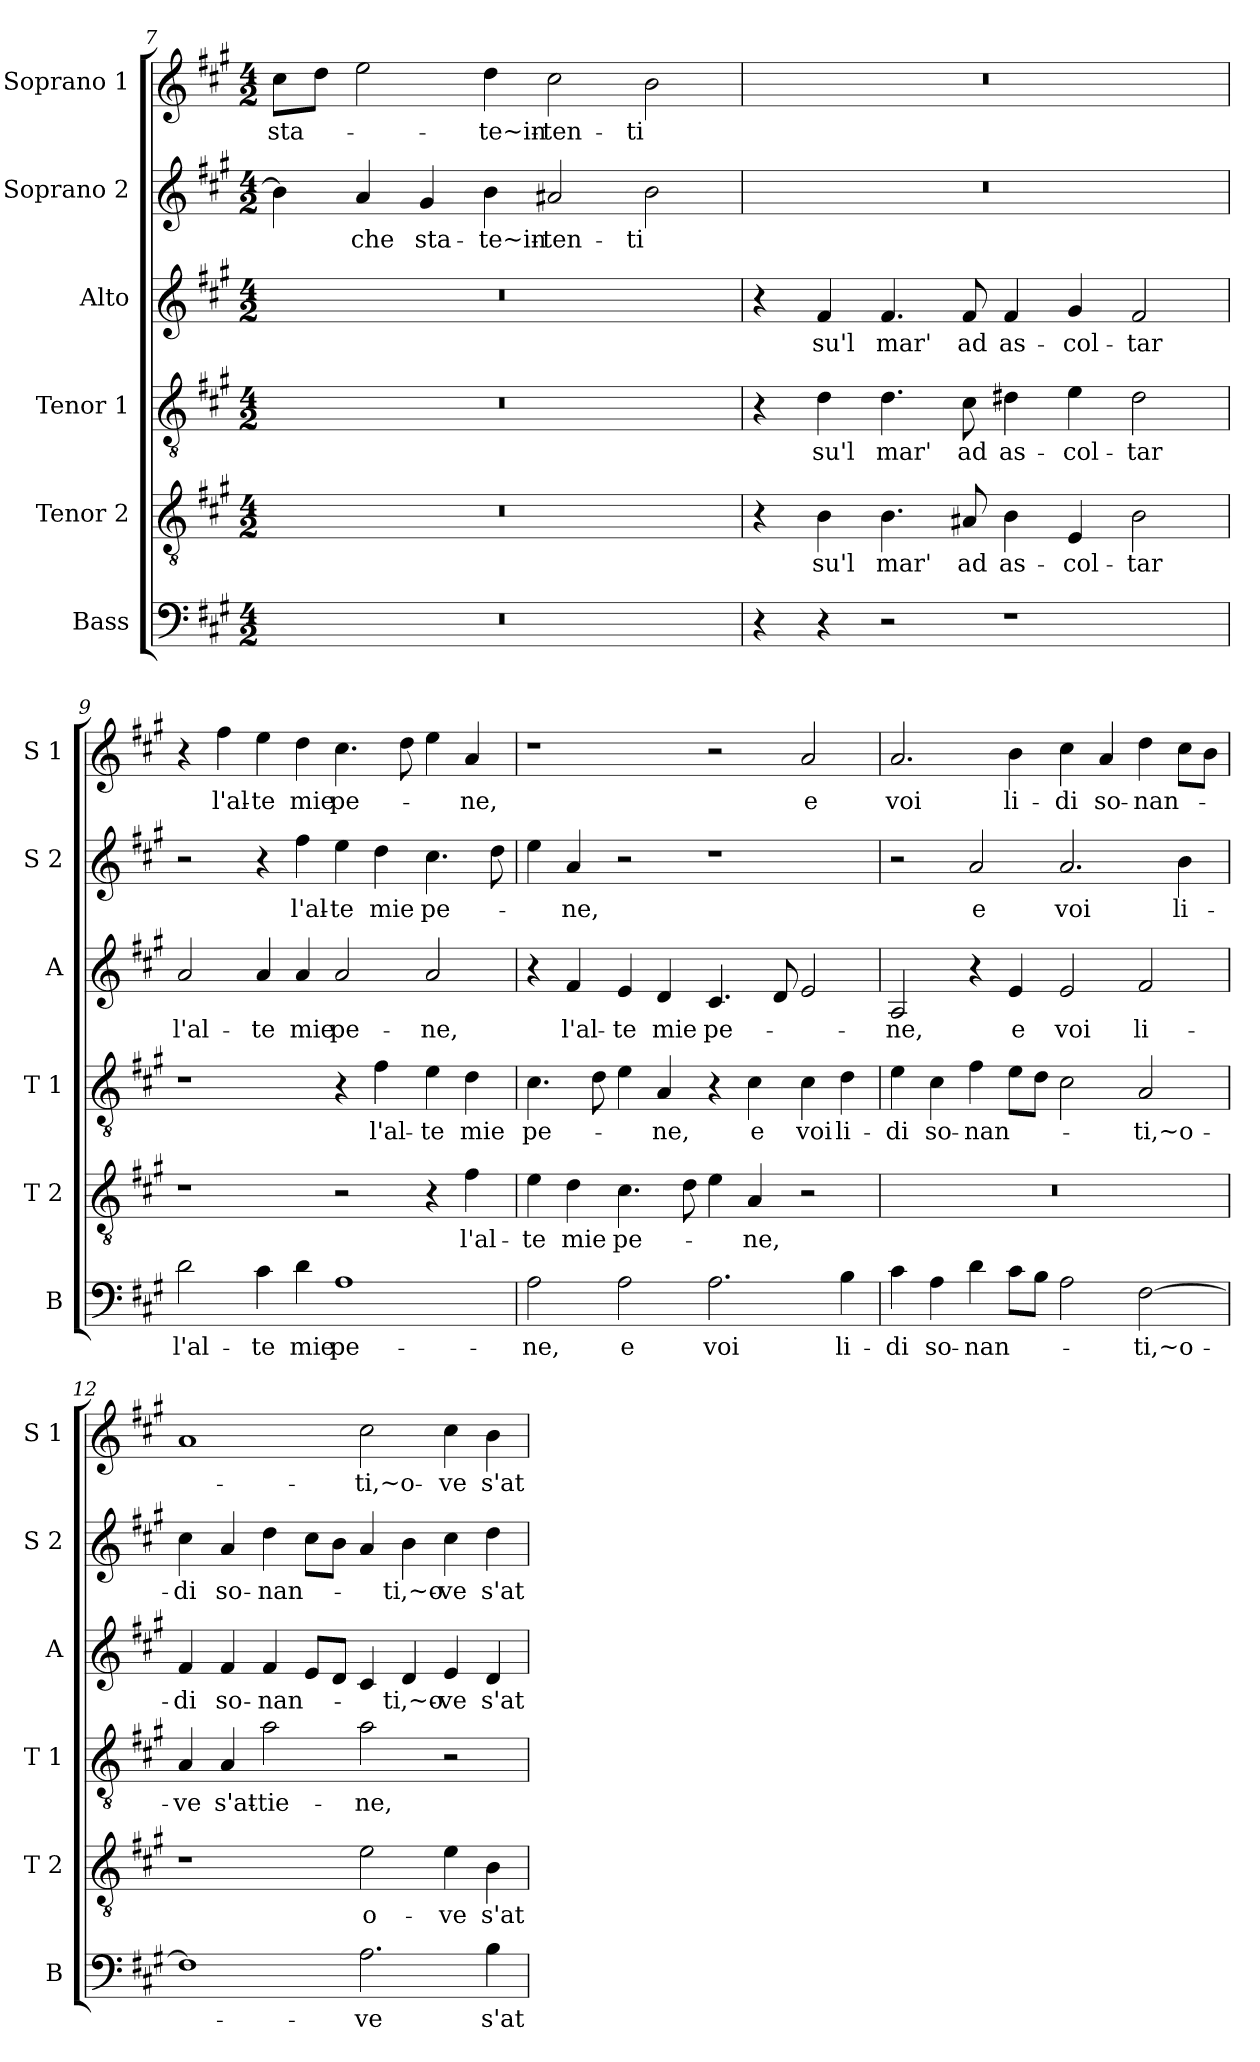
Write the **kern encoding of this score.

**kern	**text	**kern	**text	**kern	**text	**kern	**text	**kern	**text	**kern	**text
*part6	*part6	*part5	*part5	*part4	*part4	*part3	*part3	*part2	*part2	*part1	*part1
*staff6	*staff6	*staff5	*staff5	*staff4	*staff4	*staff3	*staff3	*staff2	*staff2	*staff1	*staff1
*I"Bass	*	*I"Tenor 2	*	*I"Tenor 1	*	*I"Alto	*	*I"Soprano 2	*	*I"Soprano 1	*
*I'B	*	*I'T 2	*	*I'T 1	*	*I'A	*	*I'S 2	*	*I'S 1	*
*clefF4	*	*clefGv2	*	*clefGv2	*	*clefG2	*	*clefG2	*	*clefG2	*
*k[f#c#g#]	*	*k[f#c#g#]	*	*k[f#c#g#]	*	*k[f#c#g#]	*	*k[f#c#g#]	*	*k[f#c#g#]	*
*A:	*	*A:	*	*A:	*	*A:	*	*A:	*	*A:	*
*M4/2	*	*M4/2	*	*M4/2	*	*M4/2	*	*M4/2	*	*M4/2	*
=7	=7	=7	=7	=7	=7	=7	=7	=7	=7	=7	=7
!	!	!	!	!	!	!	!	!	!	!	!LO:LY:b
0r	.	0r	.	0r	.	0r	.	4b\]	.	8cc#\L	sta-
.	.	.	.	.	.	.	.	.	.	8dd\J	.
!	!	!	!	!	!	!	!	!	!LO:LY:b	!	!
.	.	.	.	.	.	.	.	4a/	che	2ee\	.
!	!	!	!	!	!	!	!	!	!LO:LY:b	!	!
.	.	.	.	.	.	.	.	4g#/	sta-	.	.
!	!	!	!	!	!	!	!	!	!LO:LY:b	!	!LO:LY:b
.	.	.	.	.	.	.	.	4b\	-te~in-	4dd\	-te~in-
!	!	!	!	!	!	!	!	!	!LO:LY:b	!	!LO:LY:b
.	.	.	.	.	.	.	.	2a#X/	-ten-	2cc#\	-ten-
!	!	!	!	!	!	!	!	!	!LO:LY:b	!	!LO:LY:b
.	.	.	.	.	.	.	.	2b\	-ti	2b\	-ti
!!LO:LB:g=z
=8	=8	=8	=8	=8	=8	=8	=8	=8	=8	=8	=8
4r	.	4r	.	4r	.	4r	.	0r	.	0r	.
!	!	!	!LO:LY:b	!	!LO:LY:b	!	!LO:LY:b	!	!	!	!
4r	.	4B\	su'l	4d\	su'l	4f#/	su'l	.	.	.	.
!	!	!	!LO:LY:b	!	!LO:LY:b	!	!LO:LY:b	!	!	!	!
2r	.	4.B\	mar'	4.d\	mar'	4.f#/	mar'	.	.	.	.
!	!	!	!LO:LY:b	!	!LO:LY:b	!	!LO:LY:b	!	!	!	!
.	.	8A#X/	ad	8c#\	ad	8f#/	ad	.	.	.	.
!	!	!	!LO:LY:b	!	!LO:LY:b	!	!LO:LY:b	!	!	!	!
1r	.	4B\	as-	4d#X\	as-	4f#/	as-	.	.	.	.
!	!	!	!LO:LY:b	!	!LO:LY:b	!	!LO:LY:b	!	!	!	!
.	.	4E/	-col-	4e\	-col-	4g#/	-col-	.	.	.	.
!	!	!	!LO:LY:b	!	!LO:LY:b	!	!LO:LY:b	!	!	!	!
.	.	2B\	-tar	2d#\	-tar	2f#/	-tar	.	.	.	.
=9	=9	=9	=9	=9	=9	=9	=9	=9	=9	=9	=9
!	!LO:LY:b	!	!	!	!	!	!LO:LY:b	!	!	!	!
2d\	l'al-	1r	.	1r	.	2a/	l'al-	2r	.	4r	.
!	!	!	!	!	!	!	!	!	!	!	!LO:LY:b
.	.	.	.	.	.	.	.	.	.	4ff#\	l'al-
!	!LO:LY:b	!	!	!	!	!	!LO:LY:b	!	!	!	!LO:LY:b
4c#\	-te	.	.	.	.	4a/	-te	4r	.	4ee\	-te
!	!LO:LY:b	!	!	!	!	!	!LO:LY:b	!	!LO:LY:b	!	!LO:LY:b
4d\	mie	.	.	.	.	4a/	mie	4ff#\	l'al-	4dd\	mie
!	!LO:LY:b	!	!	!	!	!	!LO:LY:b	!	!LO:LY:b	!	!LO:LY:b
1A	pe-	2r	.	4r	.	2a/	pe-	4ee\	-te	4.cc#\	pe-
!	!	!	!	!	!LO:LY:b	!	!	!	!LO:LY:b	!	!
.	.	.	.	4f#\	l'al-	.	.	4dd\	mie	.	.
.	.	.	.	.	.	.	.	.	.	8dd\	.
!	!	!	!	!	!LO:LY:b	!	!LO:LY:b	!	!LO:LY:b	!	!
.	.	4r	.	4e\	-te	2a/	-ne,	4.cc#\	pe-	4ee\	.
!	!	!	!LO:LY:b	!	!LO:LY:b	!	!	!	!	!	!LO:LY:b
.	.	4f#\	l'al-	4d\	mie	.	.	.	.	4a/	-ne,
.	.	.	.	.	.	.	.	8dd\	.	.	.
=10	=10	=10	=10	=10	=10	=10	=10	=10	=10	=10	=10
!	!LO:LY:b	!	!LO:LY:b	!	!LO:LY:b	!	!	!	!	!	!
2A\	-ne,	4e\	-te	4.c#\	pe-	4r	.	4ee\	.	1r	.
!	!	!	!LO:LY:b	!	!	!	!LO:LY:b	!	!LO:LY:b	!	!
.	.	4d\	mie	.	.	4f#/	l'al-	4a/	-ne,	.	.
.	.	.	.	8d\	.	.	.	.	.	.	.
!	!LO:LY:b	!	!LO:LY:b	!	!	!	!LO:LY:b	!	!	!	!
2A\	e	4.c#\	pe-	4e\	.	4e/	-te	2r	.	.	.
!	!	!	!	!	!LO:LY:b	!	!LO:LY:b	!	!	!	!
.	.	.	.	4A/	-ne,	4d/	mie	.	.	.	.
.	.	8d\	.	.	.	.	.	.	.	.	.
!	!LO:LY:b	!	!	!	!	!	!LO:LY:b	!	!	!	!
2.A\	voi	4e\	.	4r	.	4.c#/	pe-	1r	.	2r	.
!	!	!	!LO:LY:b	!	!LO:LY:b	!	!	!	!	!	!
.	.	4A/	-ne,	4c#\	e	.	.	.	.	.	.
.	.	.	.	.	.	8d/	.	.	.	.	.
!	!	!	!	!	!LO:LY:b	!	!	!	!	!	!LO:LY:b
.	.	2r	.	4c#\	voi	2e/	.	.	.	2a/	e
!	!LO:LY:b	!	!	!	!LO:LY:b	!	!	!	!	!	!
4B\	li-	.	.	4d\	li-	.	.	.	.	.	.
!!LO:PB:g=z
=11	=11	=11	=11	=11	=11	=11	=11	=11	=11	=11	=11
!	!LO:LY:b	!	!	!	!LO:LY:b	!	!LO:LY:b	!	!	!	!LO:LY:b
4c#\	-di	0r	.	4e\	-di	2A/	-ne,	2r	.	2.a/	voi
!	!LO:LY:b	!	!	!	!LO:LY:b	!	!	!	!	!	!
4A\	so-	.	.	4c#\	so-	.	.	.	.	.	.
!	!LO:LY:b	!	!	!	!LO:LY:b	!	!	!	!LO:LY:b	!	!
4d\	-nan-	.	.	4f#\	-nan-	4r	.	2a/	e	.	.
!	!	!	!	!	!	!	!LO:LY:b	!	!	!	!LO:LY:b
8c#\L	.	.	.	8e\L	.	4e/	e	.	.	4b\	li-
8B\J	.	.	.	8d\J	.	.	.	.	.	.	.
!	!	!	!	!	!	!	!LO:LY:b	!	!LO:LY:b	!	!LO:LY:b
2A\	.	.	.	2c#\	.	2e/	voi	2.a/	voi	4cc#\	-di
!	!	!	!	!	!	!	!	!	!	!	!LO:LY:b
.	.	.	.	.	.	.	.	.	.	4a/	so-
!	!LO:LY:b	!	!	!	!LO:LY:b	!	!LO:LY:b	!	!	!	!LO:LY:b
[2F#\	-ti,~o-	.	.	2A/	-ti,~o-	2f#/	li-	.	.	4dd\	-nan-
!	!	!	!	!	!	!	!	!	!LO:LY:b	!	!
.	.	.	.	.	.	.	.	4b\	li-	8cc#\L	.
.	.	.	.	.	.	.	.	.	.	8b\J	.
=12	=12	=12	=12	=12	=12	=12	=12	=12	=12	=12	=12
!	!	!	!	!	!LO:LY:b	!	!LO:LY:b	!	!LO:LY:b	!	!
1F#]	.	1r	.	4A/	-ve	4f#/	-di	4cc#\	-di	1a	.
!	!	!	!	!	!LO:LY:b	!	!LO:LY:b	!	!LO:LY:b	!	!
.	.	.	.	4A/	s'at-	4f#/	so-	4a/	so-	.	.
!	!	!	!	!	!LO:LY:b	!	!LO:LY:b	!	!LO:LY:b	!	!
.	.	.	.	2a\	-tie-	4f#/	-nan-	4dd\	-nan-	.	.
.	.	.	.	.	.	8e/L	.	8cc#\L	.	.	.
.	.	.	.	.	.	8d/J	.	8b\J	.	.	.
!	!LO:LY:b	!	!LO:LY:b	!	!LO:LY:b	!	!	!	!	!	!LO:LY:b
2.A\	-ve	2e\	o-	2a\	-ne,	4c#/	.	4a/	.	2cc#\	-ti,~o-
!	!	!	!	!	!	!	!LO:LY:b	!	!LO:LY:b	!	!
.	.	.	.	.	.	4d/	-ti,~o-	4b\	-ti,~o-	.	.
!	!	!	!LO:LY:b	!	!	!	!LO:LY:b	!	!LO:LY:b	!	!LO:LY:b
.	.	4e\	-ve	2r	.	4e/	-ve	4cc#\	-ve	4cc#\	-ve
!	!LO:LY:b	!	!LO:LY:b	!	!	!	!LO:LY:b	!	!LO:LY:b	!	!LO:LY:b
4B\	s'at-	4B\	s'at-	.	.	4d/	s'at-	4dd\	s'at-	4b\	s'at-
=	=	=	=	=	=	=	=	=	=	=	=
*-	*-	*-	*-	*-	*-	*-	*-	*-	*-	*-	*-
